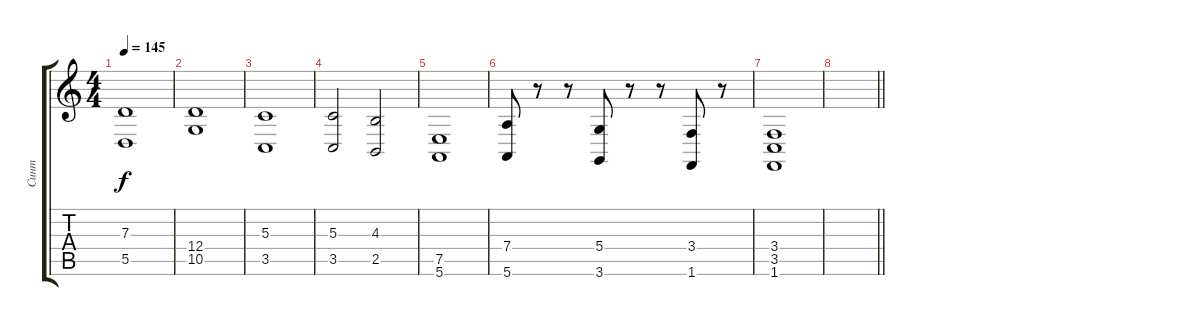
\track ("Синт" "Синт") {instrument stringensemble2}
\staff {score tabs}
\tuning (E4 B3 G3 D3 A2 E2) {hide}
\ts (4 4)
\tempo 145
\clef g2
\ks c
(7.3 5.5).1{dy f} |
(12.4 10.5).1 |
(5.3 3.5).1 |
(5.3 3.5).2 (4.3 2.5).2 |
(7.5 5.6).1 |
(7.4 5.6).8 r.8 r.8 (5.4 3.6).8 r.8 r.8 (3.4 1.6).8 r.8 |
(3.4 3.5 1.6).1 |
\barLineRight lightlight
